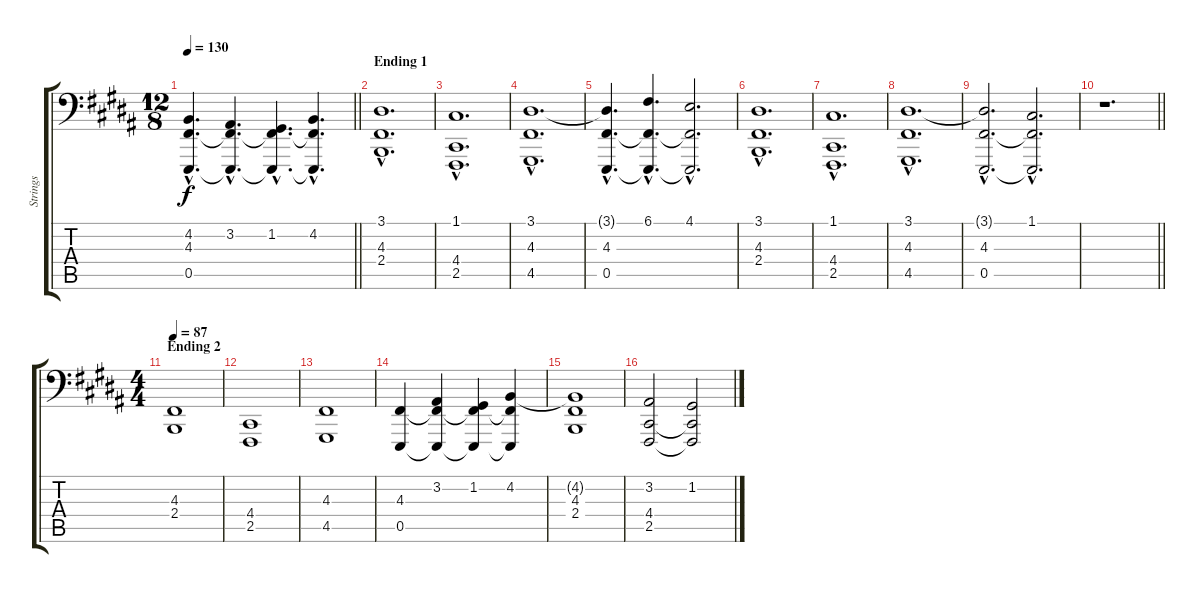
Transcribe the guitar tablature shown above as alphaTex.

\track ("Strings" "Strings") {instrument stringensemble1}
\staff {score tabs}
\tuning (C3 G2 D2 A1 E1 B0) {hide}
\ts (12 8)
\tempo 130
\clef f4
\barLineRight lightlight
\ks b
(4.2{hac t} 4.3{hac} 0.5{hac}).4{d dy f} (3.2{hac} 4.3{hac t} 0.5{hac t}).4{d} (1.2{hac} 4.3{hac t} 0.5{hac t}).4{d} (4.2{hac} 4.3{hac t} 0.5{hac t}).4{d} |
\section ("" "Ending 1")
(3.1{hac} 4.3{hac} 2.4{hac}).1{d} |
(1.1{hac} 4.4{hac} 2.5{hac}).1{d} |
(3.1{hac} 4.3{hac} 4.5{hac}).1{d} |
(3.1{hac t} 4.3{hac} 0.5{hac}).4{d} (6.1{hac} 4.3{hac t} 0.5{hac t}).4{d} (4.1{hac} 4.3{hac t} 0.5{hac t}).2{d} |
(3.1{hac} 4.3{hac} 2.4{hac}).1{d} |
(1.1{hac} 4.4{hac} 2.5{hac}).1{d} |
(3.1{hac} 4.3{hac} 4.5{hac}).1{d} |
(3.1{hac t} 4.3{hac} 0.5{hac}).2{d} (1.1{hac} 4.3{hac t} 0.5{hac t}).2{d} |
\barLineRight lightlight
r.1{d} |
\ts (4 4)
\section ("" "Ending 2")
\tempo 87
(4.3 2.4).1 |
(4.4 2.5).1 |
(4.3 4.5).1 |
(4.3 0.5).4 (3.2 4.3{t} 0.5{t}).4 (1.2 4.3{t} 0.5{t}).4 (4.2 4.3{t} 0.5{t}).4 |
(4.2{t} 4.3 2.4).1 |
(3.2 4.4 2.5).2 (1.2 4.4{t} 2.5{t}).2
